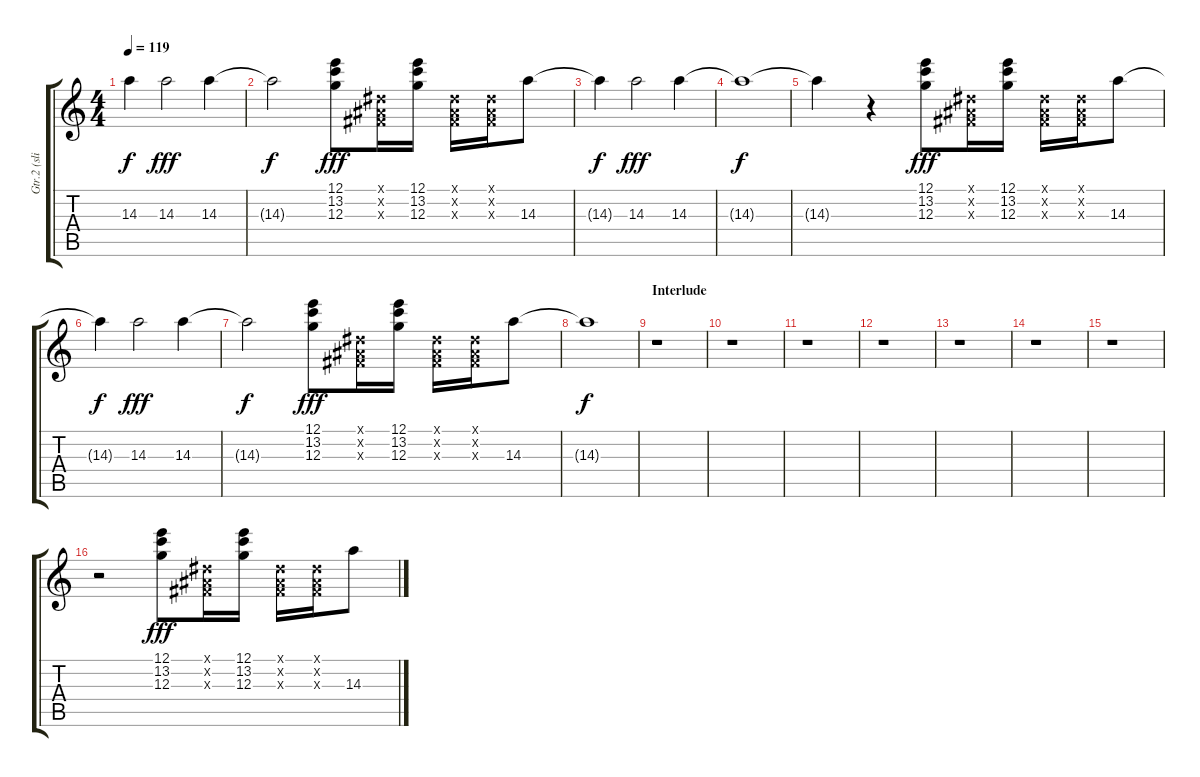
\track ("Gtr.2 (slight dist.)" "Gtr.2 (sli") {instrument overdrivenguitar}
\staff {score tabs}
\tuning (E4 B3 G3 D3 A2 E2) {hide}
\ts (4 4)
\tempo 119
\clef g2
\ks c
14.3{t}.4{dy f} 14.3.2{dy fff} 14.3.4 |
14.3{t}.2{dy f} (12.1 13.2 12.3).8{dy fff} (-1.1{x} -1.2{x} -1.3{x}).16 (12.1 13.2 12.3).16 (-1.1{x} -1.2{x} -1.3{x}).16 (-1.1{x} -1.2{x} -1.3{x}).16 14.3.8 |
14.3{t}.4{dy f} 14.3.2{dy fff} 14.3.4 |
14.3{t}.1{dy f} |
14.3{t}.4 r.4 (12.1 13.2 12.3).8{dy fff} (-1.1{x} -1.2{x} -1.3{x}).16 (12.1 13.2 12.3).16 (-1.1{x} -1.2{x} -1.3{x}).16 (-1.1{x} -1.2{x} -1.3{x}).16 14.3.8 |
14.3{t}.4{dy f} 14.3.2{dy fff} 14.3.4 |
14.3{t}.2{dy f} (12.1 13.2 12.3).8{dy fff} (-1.1{x} -1.2{x} -1.3{x}).16 (12.1 13.2 12.3).16 (-1.1{x} -1.2{x} -1.3{x}).16 (-1.1{x} -1.2{x} -1.3{x}).16 14.3.8 |
14.3{t}.1{dy f} |
\section ("" "Interlude")
r.1 |
r.1 |
r.1 |
r.1 |
r.1 |
r.1 |
r.1 |
r.2 (12.1 13.2 12.3).8{dy fff} (-1.1{x} -1.2{x} -1.3{x}).16 (12.1 13.2 12.3).16 (-1.1{x} -1.2{x} -1.3{x}).16 (-1.1{x} -1.2{x} -1.3{x}).16 14.3.8
